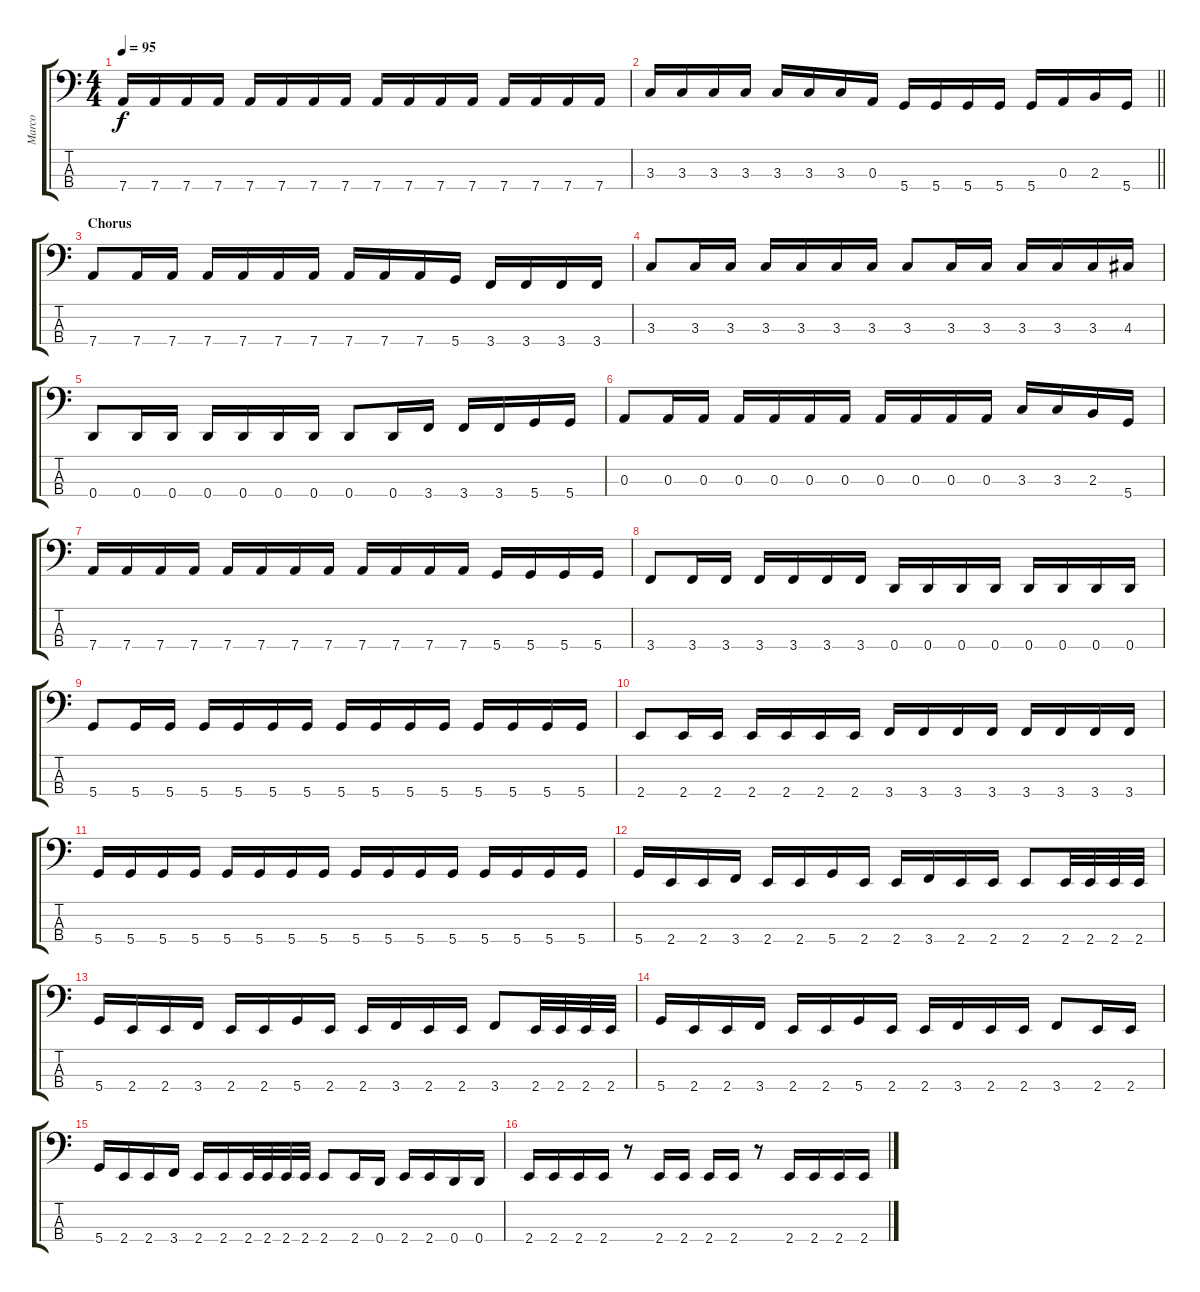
\track ("Marco" "Marco") {instrument electricbassfinger}
\staff {score tabs}
\tuning (G2 D2 A1 D1) {hide}
\ts (4 4)
\tempo 95
\clef f4
\ks c
7.4.16{dy f} 7.4.16 7.4.16 7.4.16 7.4.16 7.4.16 7.4.16 7.4.16 7.4.16 7.4.16 7.4.16 7.4.16 7.4.16 7.4.16 7.4.16 7.4.16 |
\barLineRight lightlight
3.3.16 3.3.16 3.3.16 3.3.16 3.3.16 3.3.16 3.3.16 0.3.16 5.4.16 5.4.16 5.4.16 5.4.16 5.4.16 0.3.16 2.3.16 5.4.16 |
\section ("" "Chorus")
7.4.8 7.4.16 7.4.16 7.4.16 7.4.16 7.4.16 7.4.16 7.4.16 7.4.16 7.4.16 5.4.16 3.4.16 3.4.16 3.4.16 3.4.16 |
3.3.8 3.3.16 3.3.16 3.3.16 3.3.16 3.3.16 3.3.16 3.3.8 3.3.16 3.3.16 3.3.16 3.3.16 3.3.16 4.3.16 |
0.4.8 0.4.16 0.4.16 0.4.16 0.4.16 0.4.16 0.4.16 0.4.8 0.4.16 3.4.16 3.4.16 3.4.16 5.4.16 5.4.16 |
0.3.8 0.3.16 0.3.16 0.3.16 0.3.16 0.3.16 0.3.16 0.3.16 0.3.16 0.3.16 0.3.16 3.3.16 3.3.16 2.3.16 5.4.16 |
7.4.16 7.4.16 7.4.16 7.4.16 7.4.16 7.4.16 7.4.16 7.4.16 7.4.16 7.4.16 7.4.16 7.4.16 5.4.16 5.4.16 5.4.16 5.4.16 |
3.4.8 3.4.16 3.4.16 3.4.16 3.4.16 3.4.16 3.4.16 0.4.16 0.4.16 0.4.16 0.4.16 0.4.16 0.4.16 0.4.16 0.4.16 |
5.4.8 5.4.16 5.4.16 5.4.16 5.4.16 5.4.16 5.4.16 5.4.16 5.4.16 5.4.16 5.4.16 5.4.16 5.4.16 5.4.16 5.4.16 |
2.4.8 2.4.16 2.4.16 2.4.16 2.4.16 2.4.16 2.4.16 3.4.16 3.4.16 3.4.16 3.4.16 3.4.16 3.4.16 3.4.16 3.4.16 |
5.4.16 5.4.16 5.4.16 5.4.16 5.4.16 5.4.16 5.4.16 5.4.16 5.4.16 5.4.16 5.4.16 5.4.16 5.4.16 5.4.16 5.4.16 5.4.16 |
5.4.16 2.4.16 2.4.16 3.4.16 2.4.16 2.4.16 5.4.16 2.4.16 2.4.16 3.4.16 2.4.16 2.4.16 2.4.8 2.4.32 2.4.32 2.4.32 2.4.32 |
5.4.16 2.4.16 2.4.16 3.4.16 2.4.16 2.4.16 5.4.16 2.4.16 2.4.16 3.4.16 2.4.16 2.4.16 3.4.8 2.4.32 2.4.32 2.4.32 2.4.32 |
5.4.16 2.4.16 2.4.16 3.4.16 2.4.16 2.4.16 5.4.16 2.4.16 2.4.16 3.4.16 2.4.16 2.4.16 3.4.8 2.4.16 2.4.16 |
5.4.16 2.4.16 2.4.16 3.4.16 2.4.16 2.4.16 2.4.32 2.4.32 2.4.32 2.4.32 2.4.8 2.4.16 0.4.16 2.4.16 2.4.16 0.4.16 0.4.16 |
2.4.16 2.4.16 2.4.16 2.4.16 r.8 2.4.16 2.4.16 2.4.16 2.4.16 r.8 2.4.16 2.4.16 2.4.16 2.4.16
